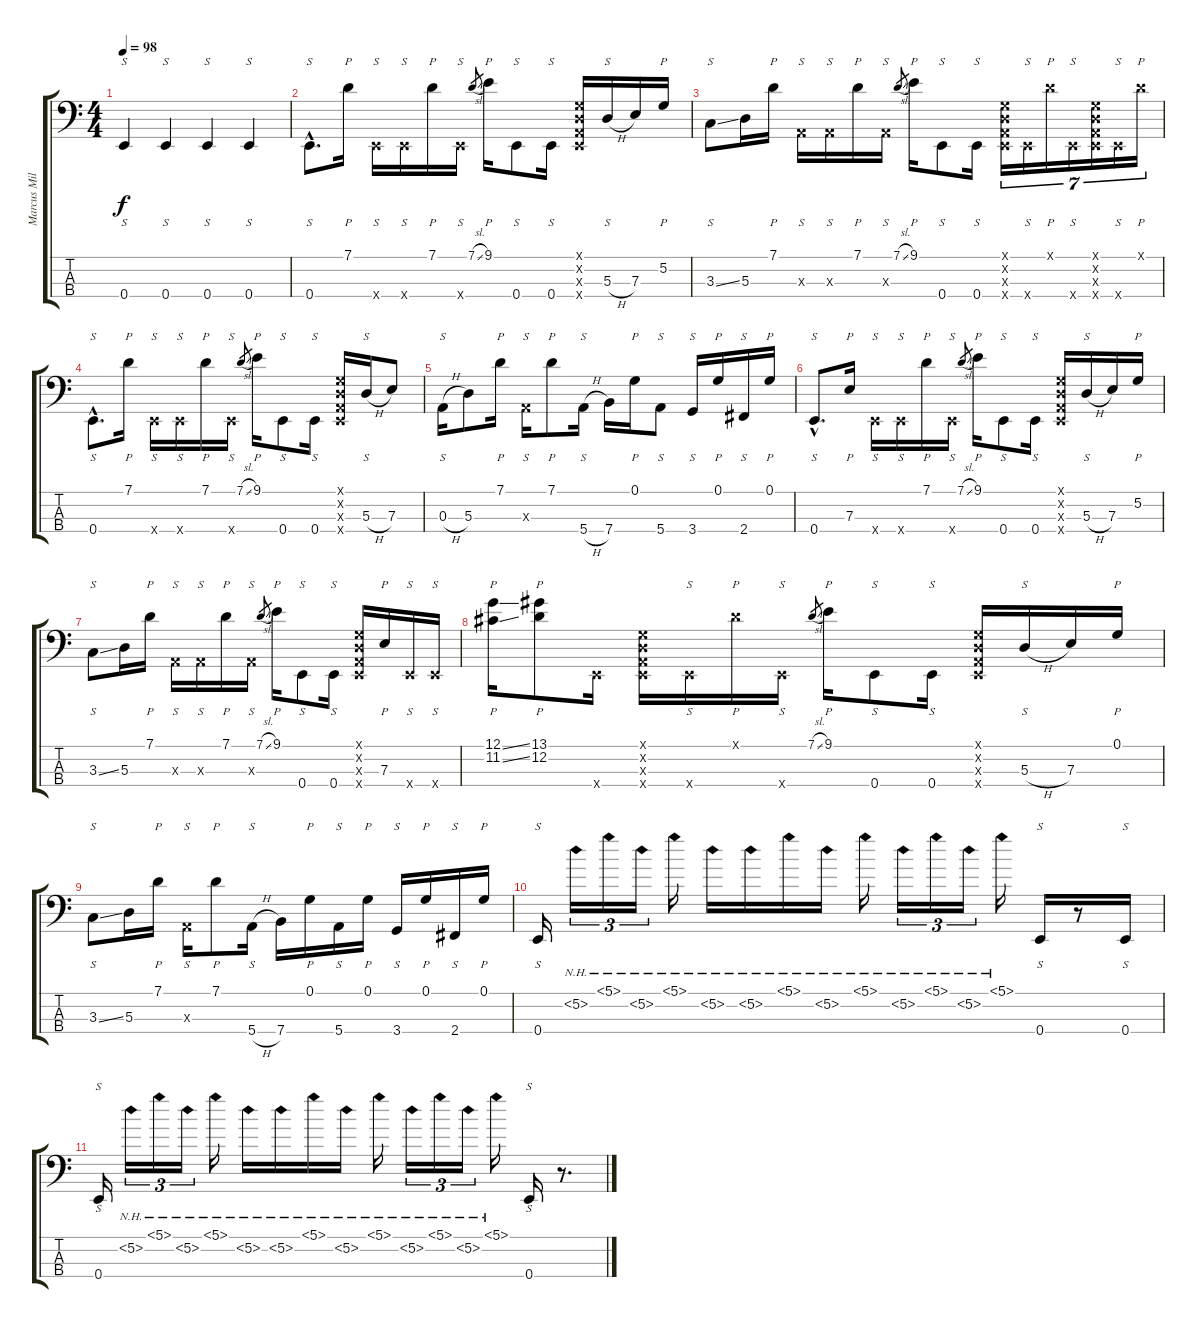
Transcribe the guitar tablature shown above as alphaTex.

\track ("Marcus Miller" "Marcus Mil") {instrument slapbass1}
\staff {score tabs}
\tuning (G2 D2 A1 E1) {hide}
\ts (4 4)
\tempo 98
\clef f4
\ks c
0.4.4{s dy f instrument slapbass1} 0.4.4{s} 0.4.4{s} 0.4.4{s} |
0.4{hac}.8{s d} 7.1.16{p} 0.4{x}.16{s} 0.4{x}.16{s} 7.1.16{p} 0.4{x}.16{s} 7.1{sl}.8{gr} 9.1.16{p} 0.4.8{s} 0.4.16{s} (0.1{x} 0.2{x} 0.3{x} 0.4{x}).16 5.3{h}.16{s} 7.3.16 5.2.16{p} |
3.3{ss}.8{s} 5.3.16 7.1.16{p} 0.3{x}.16{s} 0.3{x}.16{s} 7.1.16{p} 0.3{x}.16{s} 7.1{sl}.8{gr} 9.1.16{p} 0.4.8{s} 0.4.16{s} (0.1{x} 0.2{x} 0.3{x} 0.4{x}).16{tu (7 4)} 0.4{x}.16{s tu (7 4)} 7.1{x}.16{p tu (7 4)} 0.4{x}.16{s tu (7 4)} (0.1{x} 0.2{x} 0.3{x} 0.4{x}).16{tu (7 4)} 0.4{x}.16{s tu (7 4)} 7.1{x}.16{p tu (7 4)} |
0.4{hac}.8{s d} 7.1.16{p} 0.4{x}.16{s} 0.4{x}.16{s} 7.1.16{p} 0.4{x}.16{s} 7.1{sl}.8{gr} 9.1.16{p} 0.4.8{s} 0.4.16{s} (0.1{x} 0.2{x} 0.3{x} 0.4{x}).16 5.3{h}.16{s} 7.3.8 |
0.3{h}.16{s} 5.3.8 7.1.16{p} 0.3{x}.16{s} 7.1.8{p} 5.4{h}.16{s} 7.4.16 0.1.16{p} 5.4.8{s} 3.4.16{s} 0.1.16{p} 2.4.16{s} 0.1.16{p} |
0.4{hac}.8{s d} 7.3.16{p} 0.4{x}.16{s} 0.4{x}.16{s} 7.1.16{p} 0.4{x}.16{s} 7.1{sl}.8{gr} 9.1.16{p} 0.4.8{s} 0.4.16{s} (0.1{x} 0.2{x} 0.3{x} 0.4{x}).16 5.3{h}.16{s} 7.3.16 5.2.16{p} |
3.3{ss}.8{s} 5.3.16 7.1.16{p} 0.3{x}.16{s} 0.3{x}.16{s} 7.1.16{p} 0.3{x}.16{s} 7.1{sl}.8{gr} 9.1.16{p} 0.4.8{s} 0.4.16{s} (0.1{x} 0.2{x} 0.3{x} 0.4{x}).16 7.3.16{p} 0.4{x}.16{s} 0.4{x}.16{s} |
(12.1{ss} 11.2{ss}).16{p} (13.1 12.2).8{p} 0.4{x}.16 (0.1{x} 0.2{x} 0.3{x} 0.4{x}).16 0.4{x}.16{s} 7.1{x}.16{p} 0.4{x}.16{s} 7.1{sl}.8{gr} 9.1.16{p} 0.4.8{s} 0.4.16{s} (0.1{x} 0.2{x} 0.3{x} 0.4{x}).16 5.3{h}.16{s} 7.3.16 0.1.16{p} |
3.3{ss}.8{s} 5.3.16 7.1.16{p} 0.3{x}.16{s} 7.1.8{p} 5.4{h}.16{s} 7.4.16 0.1.16{p} 5.4.16{s} 0.1.16{p} 3.4.16{s} 0.1.16{p} 2.4.16{s} 0.1.16{p} |
0.4.16{s} 5.2{nh}.16{tu (3 2)} 5.1{nh}.16{tu (3 2)} 5.2{nh}.16{tu (3 2)} 5.1{nh}.16 5.2{nh}.16 5.2{nh}.16 5.1{nh}.16 5.2{nh}.16 5.1{nh}.16 5.2{nh}.16{tu (3 2)} 5.1{nh}.16{tu (3 2)} 5.2{nh}.16{tu (3 2)} 5.1{nh}.16 0.4.16{s} r.8 0.4.16{s} |
0.4.16{s} 5.2{nh}.16{tu (3 2)} 5.1{nh}.16{tu (3 2)} 5.2{nh}.16{tu (3 2)} 5.1{nh}.16 5.2{nh}.16 5.2{nh}.16 5.1{nh}.16 5.2{nh}.16 5.1{nh}.16 5.2{nh}.16{tu (3 2)} 5.1{nh}.16{tu (3 2)} 5.2{nh}.16{tu (3 2)} 5.1{nh}.16 0.4.16{s} r.8{d}
